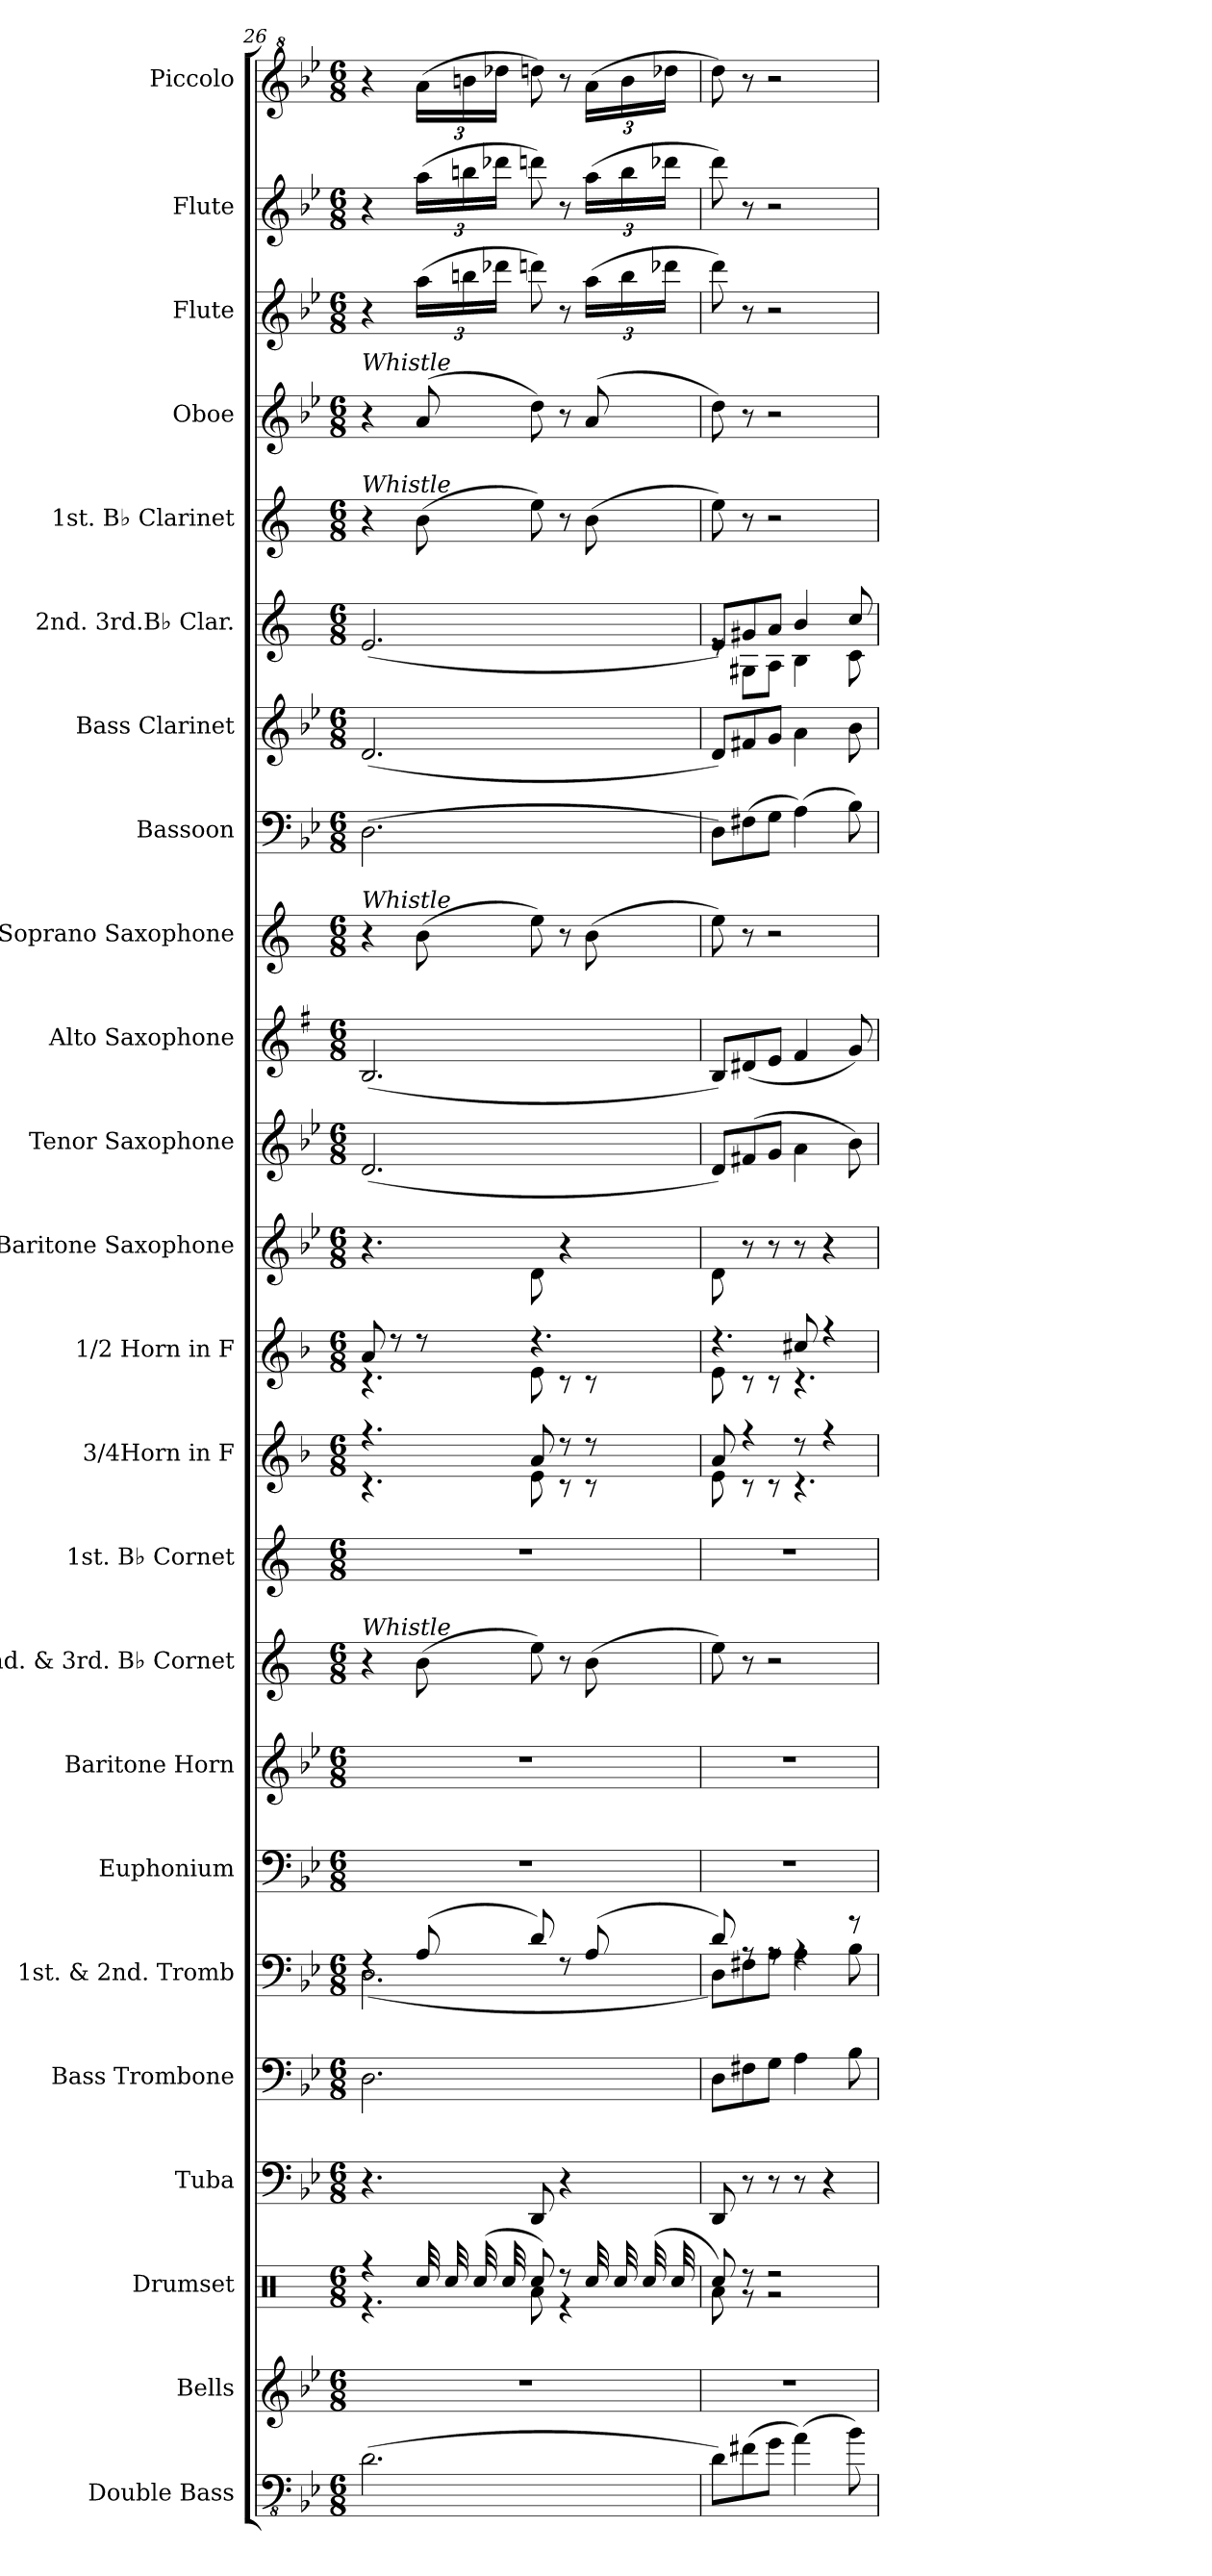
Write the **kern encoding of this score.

**kern	**kern	**kern	**kern	**kern	**kern	**kern	**kern	**kern	**kern	**kern	**kern	**kern	**kern	**kern	**kern	**kern	**kern	**kern	**kern	**kern	**kern	**kern	**kern
*part24	*part23	*part22	*part21	*part20	*part19	*part18	*part17	*part16	*part15	*part14	*part13	*part12	*part11	*part10	*part9	*part8	*part7	*part6	*part5	*part4	*part3	*part2	*part1
*staff24	*staff23	*staff22	*staff21	*staff20	*staff19	*staff18	*staff17	*staff16	*staff15	*staff14	*staff13	*staff12	*staff11	*staff10	*staff9	*staff8	*staff7	*staff6	*staff5	*staff4	*staff3	*staff2	*staff1
*I"Double Bass	*I"Bells	*I"Drumset	*I"Tuba	*I"Bass Trombone	*I"1st. &amp; 2nd. Tromb	*I"Euphonium	*I"Baritone Horn	*I"2nd. &amp; 3rd. B♭ Cornet	*I"1st. B♭ Cornet	*I"3/4Horn in F	*I"1/2 Horn in F	*I"Baritone Saxophone	*I"Tenor Saxophone	*I"Alto Saxophone	*I"Soprano Saxophone	*I"Bassoon	*I"Bass Clarinet	*I"2nd. 3rd.B♭ Clar.	*I"1st. B♭ Clarinet	*I"Oboe	*I"Flute	*I"Flute	*I"Piccolo
*I'Db.	*	*I'Drs.	*I'Tba.	*I'B. Tbn.	*	*I'Euph.	*I'Bar. Hn.	*I'2&amp;3 B♭ Cnt.	*I'1 B♭ Cnt.	*	*	*I'Bar. Sax.	*I'T. Sax.	*I'A. Sax.	*I'S. Sax.	*I'Bsn.	*I'B. Cl.	*I'2/3 B♭ Cl.	*I'1 B♭ Cl.	*I'Ob.	*I'Fl.	*I'Fl.	*I'Picc.
*clefFv4	*clefG2	*clefX	*clefF4	*clefF4	*clefF4	*clefF4	*clefG2	*clefG2	*clefG2	*clefG2	*clefG2	*clefG2	*clefG2	*clefG2	*clefG2	*clefF4	*clefG2	*clefG2	*clefG2	*clefG2	*clefG2	*clefG2	*clefG^2
*ITrd7c12	*	*	*	*	*	*	*ITrd8c14	*ITrd1c2	*ITrd1c2	*ITrd4c7	*ITrd4c7	*ITrd12c21	*ITrd8c14	*ITrd5c9	*ITrd1c2	*	*ITrd8c14	*ITrd1c2	*ITrd1c2	*	*	*	*ITrd-7c-12
*k[b-e-]	*k[b-e-]	*k[]	*k[b-e-]	*k[b-e-]	*k[b-e-]	*k[b-e-]	*k[b-e-]	*k[b-e-]	*k[b-e-]	*k[b-e-]	*k[b-e-]	*k[b-e-]	*k[b-e-]	*k[b-e-]	*k[b-e-]	*k[b-e-]	*k[b-e-]	*k[b-e-]	*k[b-e-]	*k[b-e-]	*k[b-e-]	*k[b-e-]	*k[b-e-]
*M6/8	*M6/8	*M6/8	*M6/8	*M6/8	*M6/8	*M6/8	*M6/8	*M6/8	*M6/8	*M6/8	*M6/8	*M6/8	*M6/8	*M6/8	*M6/8	*M6/8	*M6/8	*M6/8	*M6/8	*M6/8	*M6/8	*M6/8	*M6/8
=26	=26	=26	=26	=26	=26	=26	=26	=26	=26	=26	=26	=26	=26	=26	=26	=26	=26	=26	=26	=26	=26	=26	=26
*	*	*^	*	*	*^	*	*	*	*	*^	*^	*	*	*	*	*	*	*	*	*	*	*	*
!	!	!	!	!	!	!	!	!	!	!	!	!	!	!	!	!	!	!	!	!	!	!	!	!LO:TX:a:i:t=Whistle	!	!	!
!	!	!	!	!	!	!	!	!	!	!	!	!	!	!	!	!	!	!	!	!	!	!	!LO:TX:a:i:t=Whistle	!	!	!	!
!	!	!	!	!	!	!	!	!	!	!	!	!	!	!	!	!	!	!	!LO:TX:a:i:t=Whistle	!	!	!	!	!	!	!	!
!	!	!	!	!	!	!	!	!	!	!LO:TX:a:i:t=Whistle	!	!	!	!	!	!	!	!	!	!	!	!	!	!	!	!	!
(>2.DD\	2.r	4r	4.r	4.r	2.D\	4rF	(<2.D!\	2.r	2.r	4r	2.r	4.r	4.r	8d/	4.r	4.r	(<2.D/	(<2.D/	4r	(>2.D\	(<2.D/	(<2.d/	4r	4r	4r	4r	4r
.	.	.	.	.	.	.	.	.	.	.	.	.	.	8r	.	.	.	.	.	.	.	.	.	.	.	.	.
*	*	*	*	*	*	*	*	*	*	*	*	*	*	*	*	*	*	*	*	*	*	*	*	*	*Xbrackettup	*Xbrackettup	*Xbrackettup
*	*	*tremolo	*	*	*	*	*	*	*	*	*	*	*	*	*	*	*	*	*	*	*	*	*	*	*	*	*
.	.	(>32Rcc/	.	.	.	(>8A/	.	.	.	(>8a\	.	.	.	8r	.	.	.	.	(>8a\	.	.	.	(>8a\	(>8a/	(>24aa\LL	(>24aa\LL	(>24aaa\LL
.	.	(>32Rcc/	.	.	.	.	.	.	.	.	.	.	.	.	.	.	.	.	.	.	.	.	.	.	.	.	.
.	.	.	.	.	.	.	.	.	.	.	.	.	.	.	.	.	.	.	.	.	.	.	.	.	24bbn\	24bbn\	24bbbn\
.	.	(>32Rcc/	.	.	.	.	.	.	.	.	.	.	.	.	.	.	.	.	.	.	.	.	.	.	.	.	.
.	.	.	.	.	.	.	.	.	.	.	.	.	.	.	.	.	.	.	.	.	.	.	.	.	24ddd-X\JJ	24ddd-X\JJ	24dddd-X\JJ
.	.	32Rcc/	.	.	.	.	.	.	.	.	.	.	.	.	.	.	.	.	.	.	.	.	.	.	.	.	.
*	*	*Xtremolo	*	*	*	*	*	*	*	*	*	*	*	*	*	*	*	*	*	*	*	*	*	*	*	*	*
.	.	8Rcc/)	8Ra\	8DD/	.	8d/)	.	.	.	8dd\)	.	8d/	8A\	4.r	8A\	8D\	.	.	8dd\)	.	.	.	8dd\)	8dd\)	8dddn\)	8dddn\)	8ddddn\)
.	.	8r	4r	4r	.	8rF	.	.	.	8r	.	8r	8r	.	8r	4r	.	.	8r	.	.	.	8r	8r	8r	8r	8r
*	*	*tremolo	*	*	*	*	*	*	*	*	*	*	*	*	*	*	*	*	*	*	*	*	*	*	*	*	*
.	.	(>32Rcc/	.	.	.	(>8A/	.	.	.	(>8a\	.	8r	8r	.	8r	.	.	.	(>8a\	.	.	.	(>8a\	(<8a/	(>24aa\LL	(>24aa\LL	(>24aaa\LL
.	.	(>32Rcc/	.	.	.	.	.	.	.	.	.	.	.	.	.	.	.	.	.	.	.	.	.	.	.	.	.
.	.	.	.	.	.	.	.	.	.	.	.	.	.	.	.	.	.	.	.	.	.	.	.	.	24bb\	24bb\	24bbb\
.	.	(>32Rcc/	.	.	.	.	.	.	.	.	.	.	.	.	.	.	.	.	.	.	.	.	.	.	.	.	.
.	.	.	.	.	.	.	.	.	.	.	.	.	.	.	.	.	.	.	.	.	.	.	.	.	24ddd-X\JJ	24ddd-X\JJ	24dddd-X\JJ
.	.	32Rcc/	.	.	.	.	.	.	.	.	.	.	.	.	.	.	.	.	.	.	.	.	.	.	.	.	.
*	*	*Xtremolo	*	*	*	*	*	*	*	*	*	*	*	*	*	*	*	*	*	*	*	*	*	*	*	*	*
=27	=27	=27	=27	=27	=27	=27	=27	=27	=27	=27	=27	=27	=27	=27	=27	=27	=27	=27	=27	=27	=27	=27	=27	=27	=27	=27	=27
*	*	*	*	*	*	*	*	*	*	*	*	*	*	*	*	*	*	*	*	*	*	*^	*	*	*	*	*
8DD\L)	2.r	8Rcc/)	8Ra\	8DD/	8D\L	8d/)	8D!\L)	2.r	2.r	8dd\)	2.r	8d/	8A\	4.r	8A\	8D\	8D/L)	8D/L)	8dd\)	8D\L)	8D/L)	8d/L)	8re	8dd\)	8dd\)	8ddd\)	8ddd\)	8dddd\)
(>8FF#X\	.	8r	8r	8r	8F#X\	8rA	8F#X!\	.	.	8r	.	4r	8r	.	8r	8r	(>8F#X/	(<8F#X/	8r	(>8F#X\	8F#X/	8f#X/	8F#X\L	8r	8r	8r	8r	8r
8GG\J	.	2r	2r	8r	8G\J	8rA	8A!\J	.	.	2r	.	.	8r	.	8r	8r	8G/J	8G/J	2r	8G\J	8G/J	8g/J	8G\J	2r	2r	2r	2r	2r
(>4AA\)	.	.	.	8r	4A\	4rA	4A!\	.	.	.	.	8r	4.r	8f#X/	4.r	8r	4A\	4A/	.	(>4A\)	4A\	4a/	4A\	.	.	.	.	.
.	.	.	.	4r	.	.	.	.	.	.	.	4r	.	4r	.	4r	.	.	.	.	.	.	.	.	.	.	.	.
8BB-\)	.	.	.	.	8B-\	8r	8B-!\	.	.	.	.	.	.	.	.	.	8B-\)	8B-/)	.	8B-\)	8B-\	8b-/	8B-\	.	.	.	.	.
*	*	*	*	*	*	*	*	*	*	*	*	*v	*v	*	*	*	*	*	*	*	*	*v	*v	*	*	*	*	*
*	*	*v	*v	*	*	*v	*v	*	*	*	*	*	*v	*v	*	*	*	*	*	*	*	*	*	*	*	*
=	=	=	=	=	=	=	=	=	=	=	=	=	=	=	=	=	=	=	=	=	=	=	=
*-	*-	*-	*-	*-	*-	*-	*-	*-	*-	*-	*-	*-	*-	*-	*-	*-	*-	*-	*-	*-	*-	*-	*-
